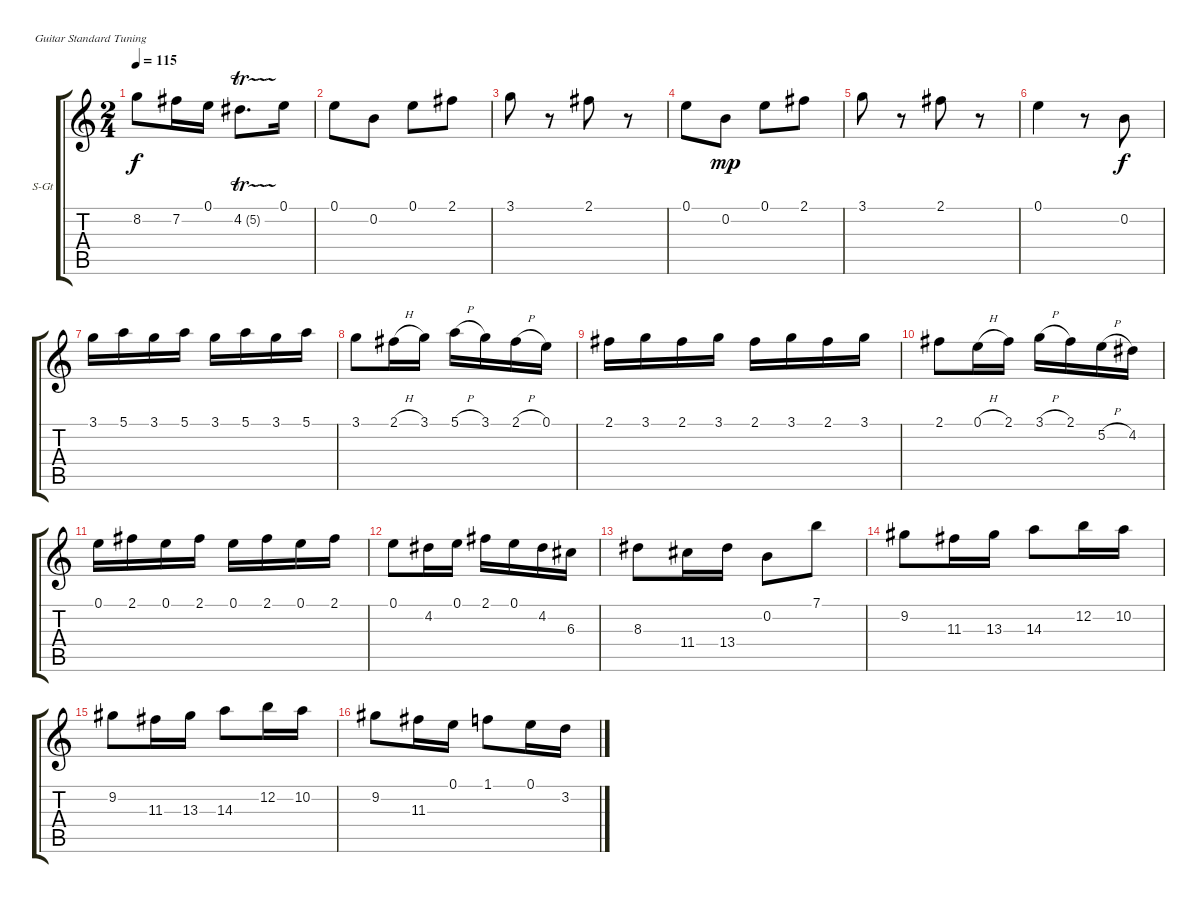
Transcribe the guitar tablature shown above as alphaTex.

\defaultSystemsLayout 4
\bracketExtendMode groupsimilarinstruments
\firstSystemTrackNameOrientation horizontal
\otherSystemsTrackNameOrientation horizontal
\track ("Violin 1" "S-Gt") {instrument acousticguitarsteel}
\staff {score tabs}
\tuning (E4 B3 G3 D3 A2 E2)
\ts (2 4)
\tempo 115
\clef g2
\ks c
8.2.8{dy f} 7.2.16 0.1.16 4.2{tr (5 16)}.8{d} 0.1.16 |
0.1.8 0.2.8 0.1.8 2.1.8 |
3.1.8 r.8 2.1.8 r.8 |
0.1.8 0.2.8{dy mp} 0.1.8 2.1.8 |
3.1.8 r.8 2.1.8 r.8 |
0.1.4 r.8 0.2.8{dy f} |
3.1.16 5.1.16 3.1.16 5.1.16 3.1.16 5.1.16 3.1.16 5.1.16 |
3.1.8 2.1{h}.16 3.1.16 5.1{h}.16 3.1.16 2.1{h}.16 0.1.16 |
2.1.16 3.1.16 2.1.16 3.1.16 2.1.16 3.1.16 2.1.16 3.1.16 |
2.1.8 0.1{h}.16 2.1.16 3.1{h}.16 2.1.16 5.2{h}.16 4.2.16 |
0.1.16 2.1.16 0.1.16 2.1.16 0.1.16 2.1.16 0.1.16 2.1.16 |
0.1.8 4.2.16 0.1.16 2.1.16 0.1.16 4.2.16 6.3.16 |
8.3.8 11.4.16 13.4.16 0.2.8 7.1.8 |
9.2.8 11.3.16 13.3.16 14.3.8 12.2.16 10.2.16 |
9.2.8 11.3.16 13.3.16 14.3.8 12.2.16 10.2.16 |
9.2.8 11.3.16 0.1.16 1.1.8 0.1.16 3.2.16
